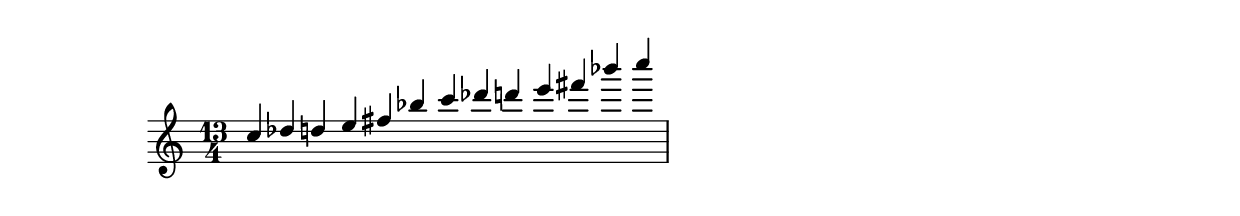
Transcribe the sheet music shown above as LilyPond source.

\version "2.18.2" \score { \new Staff << \new Voice { \set midiInstrument = #"piano" \voiceOne
 \key c \major \time 13/4
\override Voice.TextScript.font-size = #-4
 { c'' des'' d'' e'' fis'' bes'' c''' des''' d''' e''' fis''' bes''' c''''  } 
 } >> \layout { } \midi { \context { \Staff \remove "Staff_performer" }
\context { \Voice \consists "Staff_performer" } \tempo 2 = 60 } }
\paper{oddHeaderMarkup = ##f oddFooterMarkup = ##f}
